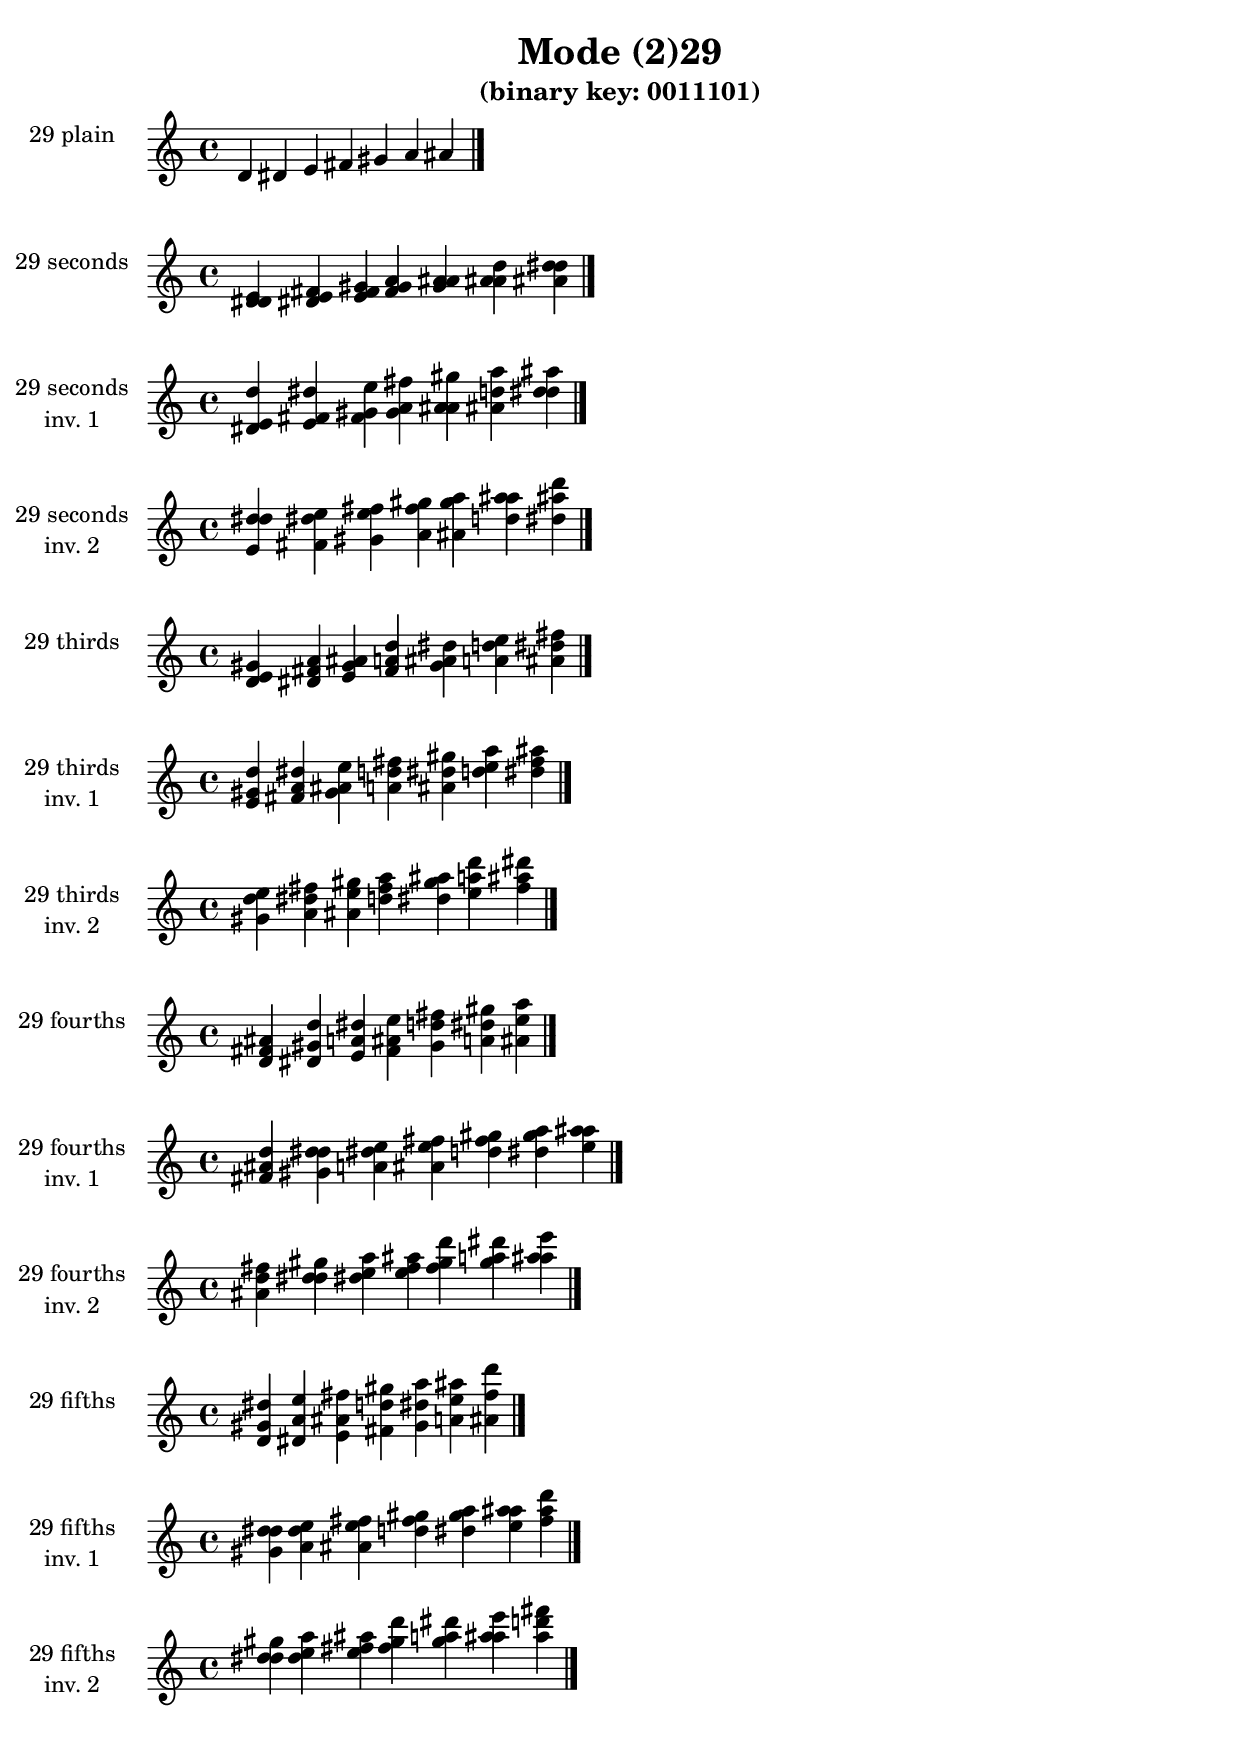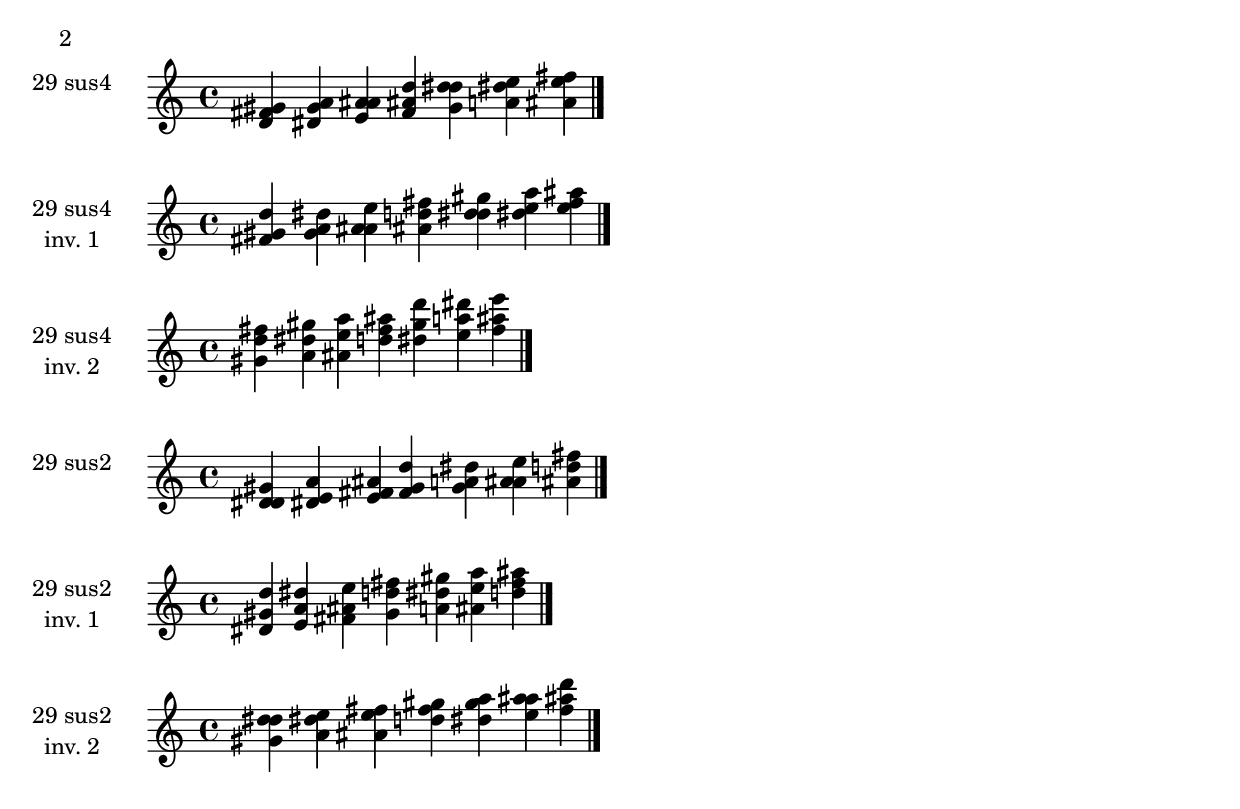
\version "2.19.0"

\header {
  title = "Mode (2)29"
  subtitle = "(binary key: 0011101)"
 %% Remove default LilyPond tagline
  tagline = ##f
}

\paper {
  #(set-paper-size "a4")
}

global = {
  \key c \major
  \time 4/4
  \tempo 4=100
}

\book {
  \score {
    \new Staff \with {
      instrumentName =  \markup { \column {
         \hcenter-in #14 \line { 29 plain }
         \hcenter-in #14 \line {  } } }
      midiInstrument = "oboe"
    } { \accidentalStyle "default"
        \cadenzaOn d' dis' e' fis' gis' a' ais'  \cadenzaOff \bar "|." }
    \layout { }
  }
  \score {
    \new Staff \with {
      instrumentName =  \markup { \column {
         \hcenter-in #14 \line { 29 seconds }
         \hcenter-in #14 \line {  } } }
      midiInstrument = "oboe"
    } { \accidentalStyle "default"
        \cadenzaOn <d' dis' e'> <dis' e' fis'> <e' fis' gis'> <fis' gis' a'> <gis' a' ais'> <a' ais' d''> <ais' d'' dis''>  \cadenzaOff \bar "|." }
    \layout { }
  }
  \score {
    \new Staff \with {
      instrumentName =  \markup { \column {
         \hcenter-in #14 \line { 29 seconds }
         \hcenter-in #14 \line { inv. 1 } } }
      midiInstrument = "oboe"
    } { \accidentalStyle "default"
        \cadenzaOn <dis' e' d''> <e' fis' dis''> <fis' gis' e''> <gis' a' fis''> <a' ais' gis''> <ais' d'' a''> <d'' dis'' ais''>  \cadenzaOff \bar "|." }
    \layout { }
  }
  \score {
    \new Staff \with {
      instrumentName =  \markup { \column {
         \hcenter-in #14 \line { 29 seconds }
         \hcenter-in #14 \line { inv. 2 } } }
      midiInstrument = "oboe"
    } { \accidentalStyle "default"
        \cadenzaOn <e' d'' dis''> <fis' dis'' e''> <gis' e'' fis''> <a' fis'' gis''> <ais' gis'' a''> <d'' a'' ais''> <dis'' ais'' d'''>  \cadenzaOff \bar "|." }
    \layout { }
  }
  \score {
    \new Staff \with {
      instrumentName =  \markup { \column {
         \hcenter-in #14 \line { 29 thirds }
         \hcenter-in #14 \line {  } } }
      midiInstrument = "oboe"
    } { \accidentalStyle "default"
        \cadenzaOn <d' e' gis'> <dis' fis' a'> <e' gis' ais'> <fis' a' d''> <gis' ais' dis''> <a' d'' e''> <ais' dis'' fis''>  \cadenzaOff \bar "|." }
    \layout { }
  }
  \score {
    \new Staff \with {
      instrumentName =  \markup { \column {
         \hcenter-in #14 \line { 29 thirds }
         \hcenter-in #14 \line { inv. 1 } } }
      midiInstrument = "oboe"
    } { \accidentalStyle "default"
        \cadenzaOn <e' gis' d''> <fis' a' dis''> <gis' ais' e''> <a' d'' fis''> <ais' dis'' gis''> <d'' e'' a''> <dis'' fis'' ais''>  \cadenzaOff \bar "|." }
    \layout { }
  }
  \score {
    \new Staff \with {
      instrumentName =  \markup { \column {
         \hcenter-in #14 \line { 29 thirds }
         \hcenter-in #14 \line { inv. 2 } } }
      midiInstrument = "oboe"
    } { \accidentalStyle "default"
        \cadenzaOn <gis' d'' e''> <a' dis'' fis''> <ais' e'' gis''> <d'' fis'' a''> <dis'' gis'' ais''> <e'' a'' d'''> <fis'' ais'' dis'''>  \cadenzaOff \bar "|." }
    \layout { }
  }
  \score {
    \new Staff \with {
      instrumentName =  \markup { \column {
         \hcenter-in #14 \line { 29 fourths }
         \hcenter-in #14 \line {  } } }
      midiInstrument = "oboe"
    } { \accidentalStyle "default"
        \cadenzaOn <d' fis' ais'> <dis' gis' d''> <e' a' dis''> <fis' ais' e''> <gis' d'' fis''> <a' dis'' gis''> <ais' e'' a''>  \cadenzaOff \bar "|." }
    \layout { }
  }
  \score {
    \new Staff \with {
      instrumentName =  \markup { \column {
         \hcenter-in #14 \line { 29 fourths }
         \hcenter-in #14 \line { inv. 1 } } }
      midiInstrument = "oboe"
    } { \accidentalStyle "default"
        \cadenzaOn <fis' ais' d''> <gis' d'' dis''> <a' dis'' e''> <ais' e'' fis''> <d'' fis'' gis''> <dis'' gis'' a''> <e'' a'' ais''>  \cadenzaOff \bar "|." }
    \layout { }
  }
  \score {
    \new Staff \with {
      instrumentName =  \markup { \column {
         \hcenter-in #14 \line { 29 fourths }
         \hcenter-in #14 \line { inv. 2 } } }
      midiInstrument = "oboe"
    } { \accidentalStyle "default"
        \cadenzaOn <ais' d'' fis''> <d'' dis'' gis''> <dis'' e'' a''> <e'' fis'' ais''> <fis'' gis'' d'''> <gis'' a'' dis'''> <a'' ais'' e'''>  \cadenzaOff \bar "|." }
    \layout { }
  }
  \score {
    \new Staff \with {
      instrumentName =  \markup { \column {
         \hcenter-in #14 \line { 29 fifths }
         \hcenter-in #14 \line {  } } }
      midiInstrument = "oboe"
    } { \accidentalStyle "default"
        \cadenzaOn <d' gis' dis''> <dis' a' e''> <e' ais' fis''> <fis' d'' gis''> <gis' dis'' a''> <a' e'' ais''> <ais' fis'' d'''>  \cadenzaOff \bar "|." }
    \layout { }
  }
  \score {
    \new Staff \with {
      instrumentName =  \markup { \column {
         \hcenter-in #14 \line { 29 fifths }
         \hcenter-in #14 \line { inv. 1 } } }
      midiInstrument = "oboe"
    } { \accidentalStyle "default"
        \cadenzaOn <gis' dis'' d''> <a' e'' dis''> <ais' fis'' e''> <d'' gis'' fis''> <dis'' a'' gis''> <e'' ais'' a''> <fis'' d''' ais''>  \cadenzaOff \bar "|." }
    \layout { }
  }
  \score {
    \new Staff \with {
      instrumentName =  \markup { \column {
         \hcenter-in #14 \line { 29 fifths }
         \hcenter-in #14 \line { inv. 2 } } }
      midiInstrument = "oboe"
    } { \accidentalStyle "default"
        \cadenzaOn <dis'' d'' gis''> <e'' dis'' a''> <fis'' e'' ais''> <gis'' fis'' d'''> <a'' gis'' dis'''> <ais'' a'' e'''> <d''' ais'' fis'''>  \cadenzaOff \bar "|." }
    \layout { }
  }
  \score {
    \new Staff \with {
      instrumentName =  \markup { \column {
         \hcenter-in #14 \line { 29 sus4 }
         \hcenter-in #14 \line {  } } }
      midiInstrument = "oboe"
    } { \accidentalStyle "default"
        \cadenzaOn <d' fis' gis'> <dis' gis' a'> <e' a' ais'> <fis' ais' d''> <gis' d'' dis''> <a' dis'' e''> <ais' e'' fis''>  \cadenzaOff \bar "|." }
    \layout { }
  }
  \score {
    \new Staff \with {
      instrumentName =  \markup { \column {
         \hcenter-in #14 \line { 29 sus4 }
         \hcenter-in #14 \line { inv. 1 } } }
      midiInstrument = "oboe"
    } { \accidentalStyle "default"
        \cadenzaOn <fis' gis' d''> <gis' a' dis''> <a' ais' e''> <ais' d'' fis''> <d'' dis'' gis''> <dis'' e'' a''> <e'' fis'' ais''>  \cadenzaOff \bar "|." }
    \layout { }
  }
  \score {
    \new Staff \with {
      instrumentName =  \markup { \column {
         \hcenter-in #14 \line { 29 sus4 }
         \hcenter-in #14 \line { inv. 2 } } }
      midiInstrument = "oboe"
    } { \accidentalStyle "default"
        \cadenzaOn <gis' d'' fis''> <a' dis'' gis''> <ais' e'' a''> <d'' fis'' ais''> <dis'' gis'' d'''> <e'' a'' dis'''> <fis'' ais'' e'''>  \cadenzaOff \bar "|." }
    \layout { }
  }
  \score {
    \new Staff \with {
      instrumentName =  \markup { \column {
         \hcenter-in #14 \line { 29 sus2 }
         \hcenter-in #14 \line {  } } }
      midiInstrument = "oboe"
    } { \accidentalStyle "default"
        \cadenzaOn <d' dis' gis'> <dis' e' a'> <e' fis' ais'> <fis' gis' d''> <gis' a' dis''> <a' ais' e''> <ais' d'' fis''>  \cadenzaOff \bar "|." }
    \layout { }
  }
  \score {
    \new Staff \with {
      instrumentName =  \markup { \column {
         \hcenter-in #14 \line { 29 sus2 }
         \hcenter-in #14 \line { inv. 1 } } }
      midiInstrument = "oboe"
    } { \accidentalStyle "default"
        \cadenzaOn <dis' gis' d''> <e' a' dis''> <fis' ais' e''> <gis' d'' fis''> <a' dis'' gis''> <ais' e'' a''> <d'' fis'' ais''>  \cadenzaOff \bar "|." }
    \layout { }
  }
  \score {
    \new Staff \with {
      instrumentName =  \markup { \column {
         \hcenter-in #14 \line { 29 sus2 }
         \hcenter-in #14 \line { inv. 2 } } }
      midiInstrument = "oboe"
    } { \accidentalStyle "default"
        \cadenzaOn <gis' d'' dis''> <a' dis'' e''> <ais' e'' fis''> <d'' fis'' gis''> <dis'' gis'' a''> <e'' a'' ais''> <fis'' ais'' d'''>  \cadenzaOff \bar "|." }
    \layout { }
  }
}

\book {
  \bookOutputSuffix "plain_"
  \score {
    \new Staff \with {
      instrumentName =  \markup { \column {
         \hcenter-in #14 \line { 29 plain }
         \hcenter-in #14 \line {  } } }
      midiInstrument = "oboe"
    } { \accidentalStyle "default"
        \cadenzaOn d' dis' e' fis' gis' a' ais'  \cadenzaOff \bar "|." }
    \midi { }
  }
}
\book {
  \bookOutputSuffix "seconds_"
  \score {
    \new Staff \with {
      instrumentName =  \markup { \column {
         \hcenter-in #14 \line { 29 seconds }
         \hcenter-in #14 \line {  } } }
      midiInstrument = "oboe"
    } { \accidentalStyle "default"
        \cadenzaOn <d' dis' e'> <dis' e' fis'> <e' fis' gis'> <fis' gis' a'> <gis' a' ais'> <a' ais' d''> <ais' d'' dis''>  \cadenzaOff \bar "|." }
    \midi { }
  }
}
\book {
  \bookOutputSuffix "seconds_inv. 1"
  \score {
    \new Staff \with {
      instrumentName =  \markup { \column {
         \hcenter-in #14 \line { 29 seconds }
         \hcenter-in #14 \line { inv. 1 } } }
      midiInstrument = "oboe"
    } { \accidentalStyle "default"
        \cadenzaOn <dis' e' d''> <e' fis' dis''> <fis' gis' e''> <gis' a' fis''> <a' ais' gis''> <ais' d'' a''> <d'' dis'' ais''>  \cadenzaOff \bar "|." }
    \midi { }
  }
}
\book {
  \bookOutputSuffix "seconds_inv. 2"
  \score {
    \new Staff \with {
      instrumentName =  \markup { \column {
         \hcenter-in #14 \line { 29 seconds }
         \hcenter-in #14 \line { inv. 2 } } }
      midiInstrument = "oboe"
    } { \accidentalStyle "default"
        \cadenzaOn <e' d'' dis''> <fis' dis'' e''> <gis' e'' fis''> <a' fis'' gis''> <ais' gis'' a''> <d'' a'' ais''> <dis'' ais'' d'''>  \cadenzaOff \bar "|." }
    \midi { }
  }
}
\book {
  \bookOutputSuffix "thirds_"
  \score {
    \new Staff \with {
      instrumentName =  \markup { \column {
         \hcenter-in #14 \line { 29 thirds }
         \hcenter-in #14 \line {  } } }
      midiInstrument = "oboe"
    } { \accidentalStyle "default"
        \cadenzaOn <d' e' gis'> <dis' fis' a'> <e' gis' ais'> <fis' a' d''> <gis' ais' dis''> <a' d'' e''> <ais' dis'' fis''>  \cadenzaOff \bar "|." }
    \midi { }
  }
}
\book {
  \bookOutputSuffix "thirds_inv. 1"
  \score {
    \new Staff \with {
      instrumentName =  \markup { \column {
         \hcenter-in #14 \line { 29 thirds }
         \hcenter-in #14 \line { inv. 1 } } }
      midiInstrument = "oboe"
    } { \accidentalStyle "default"
        \cadenzaOn <e' gis' d''> <fis' a' dis''> <gis' ais' e''> <a' d'' fis''> <ais' dis'' gis''> <d'' e'' a''> <dis'' fis'' ais''>  \cadenzaOff \bar "|." }
    \midi { }
  }
}
\book {
  \bookOutputSuffix "thirds_inv. 2"
  \score {
    \new Staff \with {
      instrumentName =  \markup { \column {
         \hcenter-in #14 \line { 29 thirds }
         \hcenter-in #14 \line { inv. 2 } } }
      midiInstrument = "oboe"
    } { \accidentalStyle "default"
        \cadenzaOn <gis' d'' e''> <a' dis'' fis''> <ais' e'' gis''> <d'' fis'' a''> <dis'' gis'' ais''> <e'' a'' d'''> <fis'' ais'' dis'''>  \cadenzaOff \bar "|." }
    \midi { }
  }
}
\book {
  \bookOutputSuffix "fourths_"
  \score {
    \new Staff \with {
      instrumentName =  \markup { \column {
         \hcenter-in #14 \line { 29 fourths }
         \hcenter-in #14 \line {  } } }
      midiInstrument = "oboe"
    } { \accidentalStyle "default"
        \cadenzaOn <d' fis' ais'> <dis' gis' d''> <e' a' dis''> <fis' ais' e''> <gis' d'' fis''> <a' dis'' gis''> <ais' e'' a''>  \cadenzaOff \bar "|." }
    \midi { }
  }
}
\book {
  \bookOutputSuffix "fourths_inv. 1"
  \score {
    \new Staff \with {
      instrumentName =  \markup { \column {
         \hcenter-in #14 \line { 29 fourths }
         \hcenter-in #14 \line { inv. 1 } } }
      midiInstrument = "oboe"
    } { \accidentalStyle "default"
        \cadenzaOn <fis' ais' d''> <gis' d'' dis''> <a' dis'' e''> <ais' e'' fis''> <d'' fis'' gis''> <dis'' gis'' a''> <e'' a'' ais''>  \cadenzaOff \bar "|." }
    \midi { }
  }
}
\book {
  \bookOutputSuffix "fourths_inv. 2"
  \score {
    \new Staff \with {
      instrumentName =  \markup { \column {
         \hcenter-in #14 \line { 29 fourths }
         \hcenter-in #14 \line { inv. 2 } } }
      midiInstrument = "oboe"
    } { \accidentalStyle "default"
        \cadenzaOn <ais' d'' fis''> <d'' dis'' gis''> <dis'' e'' a''> <e'' fis'' ais''> <fis'' gis'' d'''> <gis'' a'' dis'''> <a'' ais'' e'''>  \cadenzaOff \bar "|." }
    \midi { }
  }
}
\book {
  \bookOutputSuffix "fifths_"
  \score {
    \new Staff \with {
      instrumentName =  \markup { \column {
         \hcenter-in #14 \line { 29 fifths }
         \hcenter-in #14 \line {  } } }
      midiInstrument = "oboe"
    } { \accidentalStyle "default"
        \cadenzaOn <d' gis' dis''> <dis' a' e''> <e' ais' fis''> <fis' d'' gis''> <gis' dis'' a''> <a' e'' ais''> <ais' fis'' d'''>  \cadenzaOff \bar "|." }
    \midi { }
  }
}
\book {
  \bookOutputSuffix "fifths_inv. 1"
  \score {
    \new Staff \with {
      instrumentName =  \markup { \column {
         \hcenter-in #14 \line { 29 fifths }
         \hcenter-in #14 \line { inv. 1 } } }
      midiInstrument = "oboe"
    } { \accidentalStyle "default"
        \cadenzaOn <gis' dis'' d''> <a' e'' dis''> <ais' fis'' e''> <d'' gis'' fis''> <dis'' a'' gis''> <e'' ais'' a''> <fis'' d''' ais''>  \cadenzaOff \bar "|." }
    \midi { }
  }
}
\book {
  \bookOutputSuffix "fifths_inv. 2"
  \score {
    \new Staff \with {
      instrumentName =  \markup { \column {
         \hcenter-in #14 \line { 29 fifths }
         \hcenter-in #14 \line { inv. 2 } } }
      midiInstrument = "oboe"
    } { \accidentalStyle "default"
        \cadenzaOn <dis'' d'' gis''> <e'' dis'' a''> <fis'' e'' ais''> <gis'' fis'' d'''> <a'' gis'' dis'''> <ais'' a'' e'''> <d''' ais'' fis'''>  \cadenzaOff \bar "|." }
    \midi { }
  }
}
\book {
  \bookOutputSuffix "sus4_"
  \score {
    \new Staff \with {
      instrumentName =  \markup { \column {
         \hcenter-in #14 \line { 29 sus4 }
         \hcenter-in #14 \line {  } } }
      midiInstrument = "oboe"
    } { \accidentalStyle "default"
        \cadenzaOn <d' fis' gis'> <dis' gis' a'> <e' a' ais'> <fis' ais' d''> <gis' d'' dis''> <a' dis'' e''> <ais' e'' fis''>  \cadenzaOff \bar "|." }
    \midi { }
  }
}
\book {
  \bookOutputSuffix "sus4_inv. 1"
  \score {
    \new Staff \with {
      instrumentName =  \markup { \column {
         \hcenter-in #14 \line { 29 sus4 }
         \hcenter-in #14 \line { inv. 1 } } }
      midiInstrument = "oboe"
    } { \accidentalStyle "default"
        \cadenzaOn <fis' gis' d''> <gis' a' dis''> <a' ais' e''> <ais' d'' fis''> <d'' dis'' gis''> <dis'' e'' a''> <e'' fis'' ais''>  \cadenzaOff \bar "|." }
    \midi { }
  }
}
\book {
  \bookOutputSuffix "sus4_inv. 2"
  \score {
    \new Staff \with {
      instrumentName =  \markup { \column {
         \hcenter-in #14 \line { 29 sus4 }
         \hcenter-in #14 \line { inv. 2 } } }
      midiInstrument = "oboe"
    } { \accidentalStyle "default"
        \cadenzaOn <gis' d'' fis''> <a' dis'' gis''> <ais' e'' a''> <d'' fis'' ais''> <dis'' gis'' d'''> <e'' a'' dis'''> <fis'' ais'' e'''>  \cadenzaOff \bar "|." }
    \midi { }
  }
}
\book {
  \bookOutputSuffix "sus2_"
  \score {
    \new Staff \with {
      instrumentName =  \markup { \column {
         \hcenter-in #14 \line { 29 sus2 }
         \hcenter-in #14 \line {  } } }
      midiInstrument = "oboe"
    } { \accidentalStyle "default"
        \cadenzaOn <d' dis' gis'> <dis' e' a'> <e' fis' ais'> <fis' gis' d''> <gis' a' dis''> <a' ais' e''> <ais' d'' fis''>  \cadenzaOff \bar "|." }
    \midi { }
  }
}
\book {
  \bookOutputSuffix "sus2_inv. 1"
  \score {
    \new Staff \with {
      instrumentName =  \markup { \column {
         \hcenter-in #14 \line { 29 sus2 }
         \hcenter-in #14 \line { inv. 1 } } }
      midiInstrument = "oboe"
    } { \accidentalStyle "default"
        \cadenzaOn <dis' gis' d''> <e' a' dis''> <fis' ais' e''> <gis' d'' fis''> <a' dis'' gis''> <ais' e'' a''> <d'' fis'' ais''>  \cadenzaOff \bar "|." }
    \midi { }
  }
}
\book {
  \bookOutputSuffix "sus2_inv. 2"
  \score {
    \new Staff \with {
      instrumentName =  \markup { \column {
         \hcenter-in #14 \line { 29 sus2 }
         \hcenter-in #14 \line { inv. 2 } } }
      midiInstrument = "oboe"
    } { \accidentalStyle "default"
        \cadenzaOn <gis' d'' dis''> <a' dis'' e''> <ais' e'' fis''> <d'' fis'' gis''> <dis'' gis'' a''> <e'' a'' ais''> <fis'' ais'' d'''>  \cadenzaOff \bar "|." }
    \midi { }
  }
}
